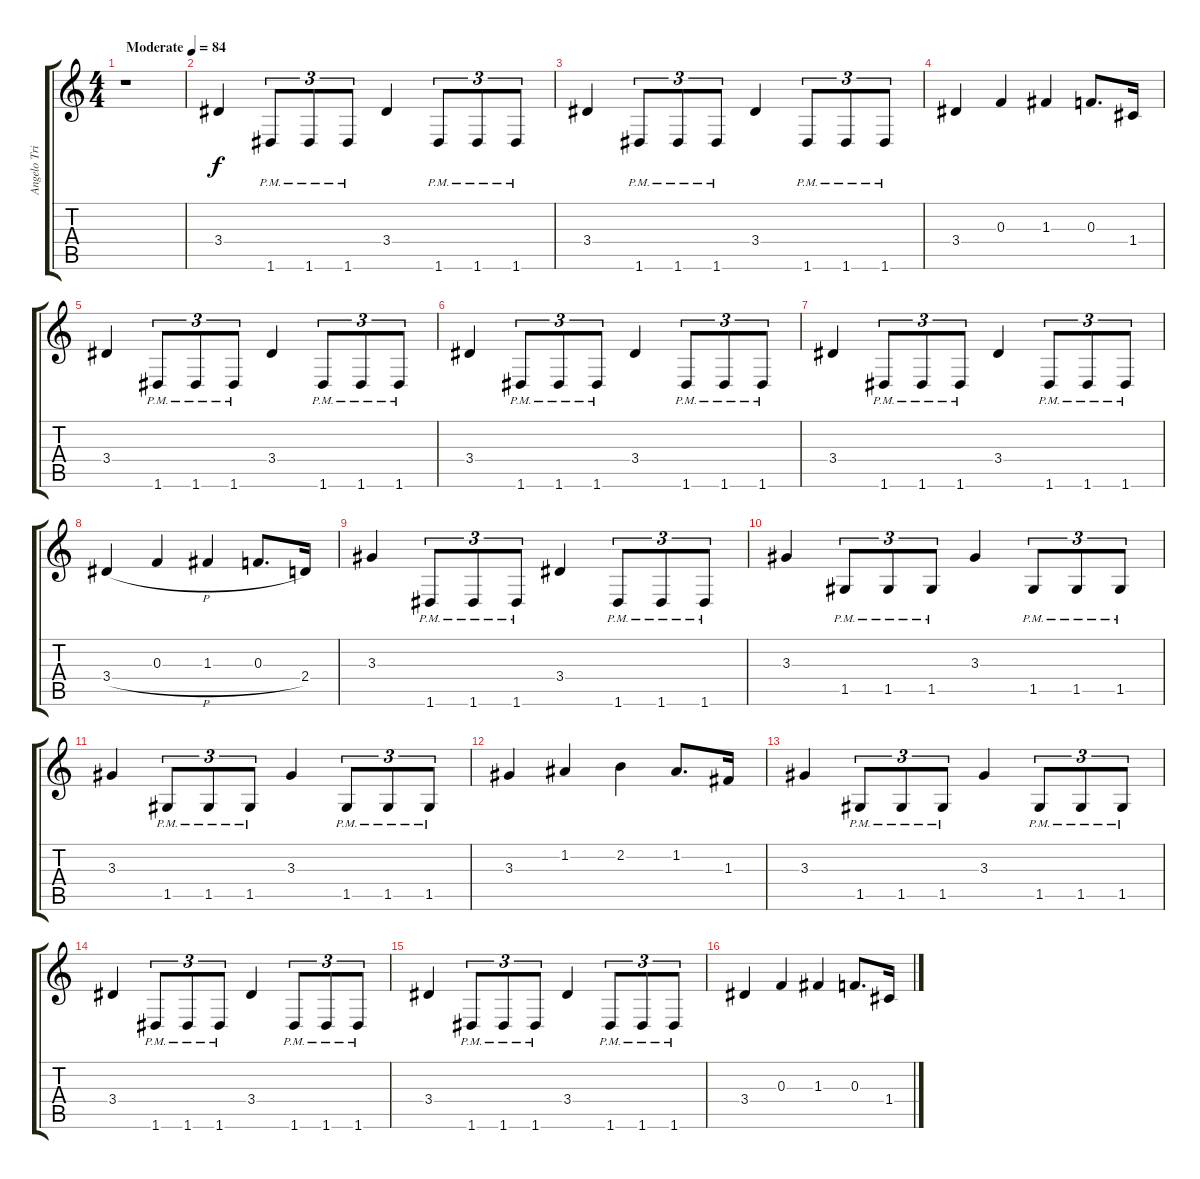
\track ("Angelo Tringall" "Angelo Tri") {instrument overdrivenguitar}
\staff {score tabs}
\tuning (D4 A3 F3 C3 G2 D2) {hide}
\ts (4 4)
\tempo (84 "Moderate")
\clef g2
\ks c
r.1{dy f instrument overdrivenguitar} |
3.4.4 1.6{pm}.8{tu (3 2)} 1.6{pm}.8{tu (3 2)} 1.6{pm}.8{tu (3 2)} 3.4.4 1.6{pm}.8{tu (3 2)} 1.6{pm}.8{tu (3 2)} 1.6{pm}.8{tu (3 2)} |
3.4.4 1.6{pm}.8{tu (3 2)} 1.6{pm}.8{tu (3 2)} 1.6{pm}.8{tu (3 2)} 3.4.4 1.6{pm}.8{tu (3 2)} 1.6{pm}.8{tu (3 2)} 1.6{pm}.8{tu (3 2)} |
3.4.4 0.3.4 1.3.4 0.3.8{d} 1.4.16 |
3.4.4 1.6{pm}.8{tu (3 2)} 1.6{pm}.8{tu (3 2)} 1.6{pm}.8{tu (3 2)} 3.4.4 1.6{pm}.8{tu (3 2)} 1.6{pm}.8{tu (3 2)} 1.6{pm}.8{tu (3 2)} |
3.4.4 1.6{pm}.8{tu (3 2)} 1.6{pm}.8{tu (3 2)} 1.6{pm}.8{tu (3 2)} 3.4.4 1.6{pm}.8{tu (3 2)} 1.6{pm}.8{tu (3 2)} 1.6{pm}.8{tu (3 2)} |
3.4.4 1.6{pm}.8{tu (3 2)} 1.6{pm}.8{tu (3 2)} 1.6{pm}.8{tu (3 2)} 3.4.4 1.6{pm}.8{tu (3 2)} 1.6{pm}.8{tu (3 2)} 1.6{pm}.8{tu (3 2)} |
3.4{h}.4 0.3.4 1.3.4 0.3.8{d} 2.4.16 |
3.3.4 1.6{pm}.8{tu (3 2)} 1.6{pm}.8{tu (3 2)} 1.6{pm}.8{tu (3 2)} 3.4.4 1.6{pm}.8{tu (3 2)} 1.6{pm}.8{tu (3 2)} 1.6{pm}.8{tu (3 2)} |
3.3.4 1.5{pm}.8{tu (3 2)} 1.5{pm}.8{tu (3 2)} 1.5{pm}.8{tu (3 2)} 3.3.4 1.5{pm}.8{tu (3 2)} 1.5{pm}.8{tu (3 2)} 1.5{pm}.8{tu (3 2)} |
3.3.4 1.5{pm}.8{tu (3 2)} 1.5{pm}.8{tu (3 2)} 1.5{pm}.8{tu (3 2)} 3.3.4 1.5{pm}.8{tu (3 2)} 1.5{pm}.8{tu (3 2)} 1.5{pm}.8{tu (3 2)} |
3.3.4 1.2.4 2.2.4 1.2.8{d} 1.3.16 |
3.3.4 1.5{pm}.8{tu (3 2)} 1.5{pm}.8{tu (3 2)} 1.5{pm}.8{tu (3 2)} 3.3.4 1.5{pm}.8{tu (3 2)} 1.5{pm}.8{tu (3 2)} 1.5{pm}.8{tu (3 2)} |
3.4.4 1.6{pm}.8{tu (3 2)} 1.6{pm}.8{tu (3 2)} 1.6{pm}.8{tu (3 2)} 3.4.4 1.6{pm}.8{tu (3 2)} 1.6{pm}.8{tu (3 2)} 1.6{pm}.8{tu (3 2)} |
3.4.4 1.6{pm}.8{tu (3 2)} 1.6{pm}.8{tu (3 2)} 1.6{pm}.8{tu (3 2)} 3.4.4 1.6{pm}.8{tu (3 2)} 1.6{pm}.8{tu (3 2)} 1.6{pm}.8{tu (3 2)} |
3.4.4 0.3.4 1.3.4 0.3.8{d} 1.4.16
